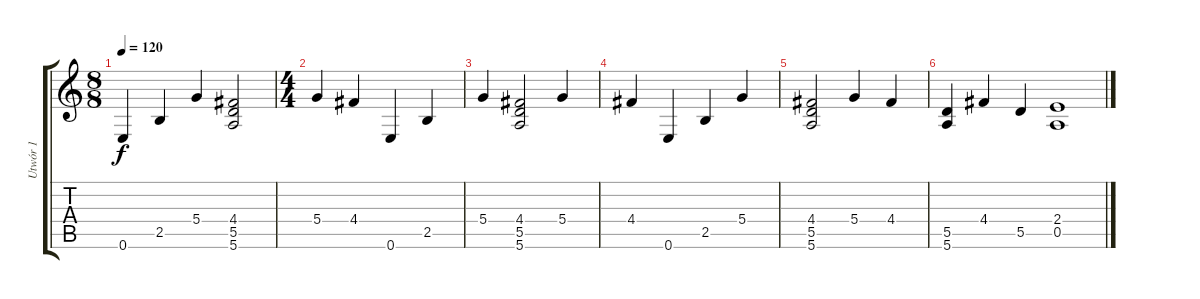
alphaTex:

\track ("Utwór 1" "Utwór 1") {instrument distortionguitar}
\staff {score tabs}
\tuning (E4 B3 G3 D3 A2 E2) {hide}
\ts (8 8)
\tempo 120
\clef g2
\ks c
0.6.4{dy f instrument distortionguitar} 2.5.4 5.4.4 (4.4 5.5 5.6).2 |
\ts (4 4)
5.4.4 4.4.4 0.6.4 2.5.4 |
5.4.4 (4.4 5.5 5.6).2 5.4.4 |
4.4.4 0.6.4 2.5.4 5.4.4 |
(4.4 5.5 5.6).2 5.4.4 4.4.4 |
(5.5 5.6).4 4.4.4 5.5.4 (2.4 0.5).1
